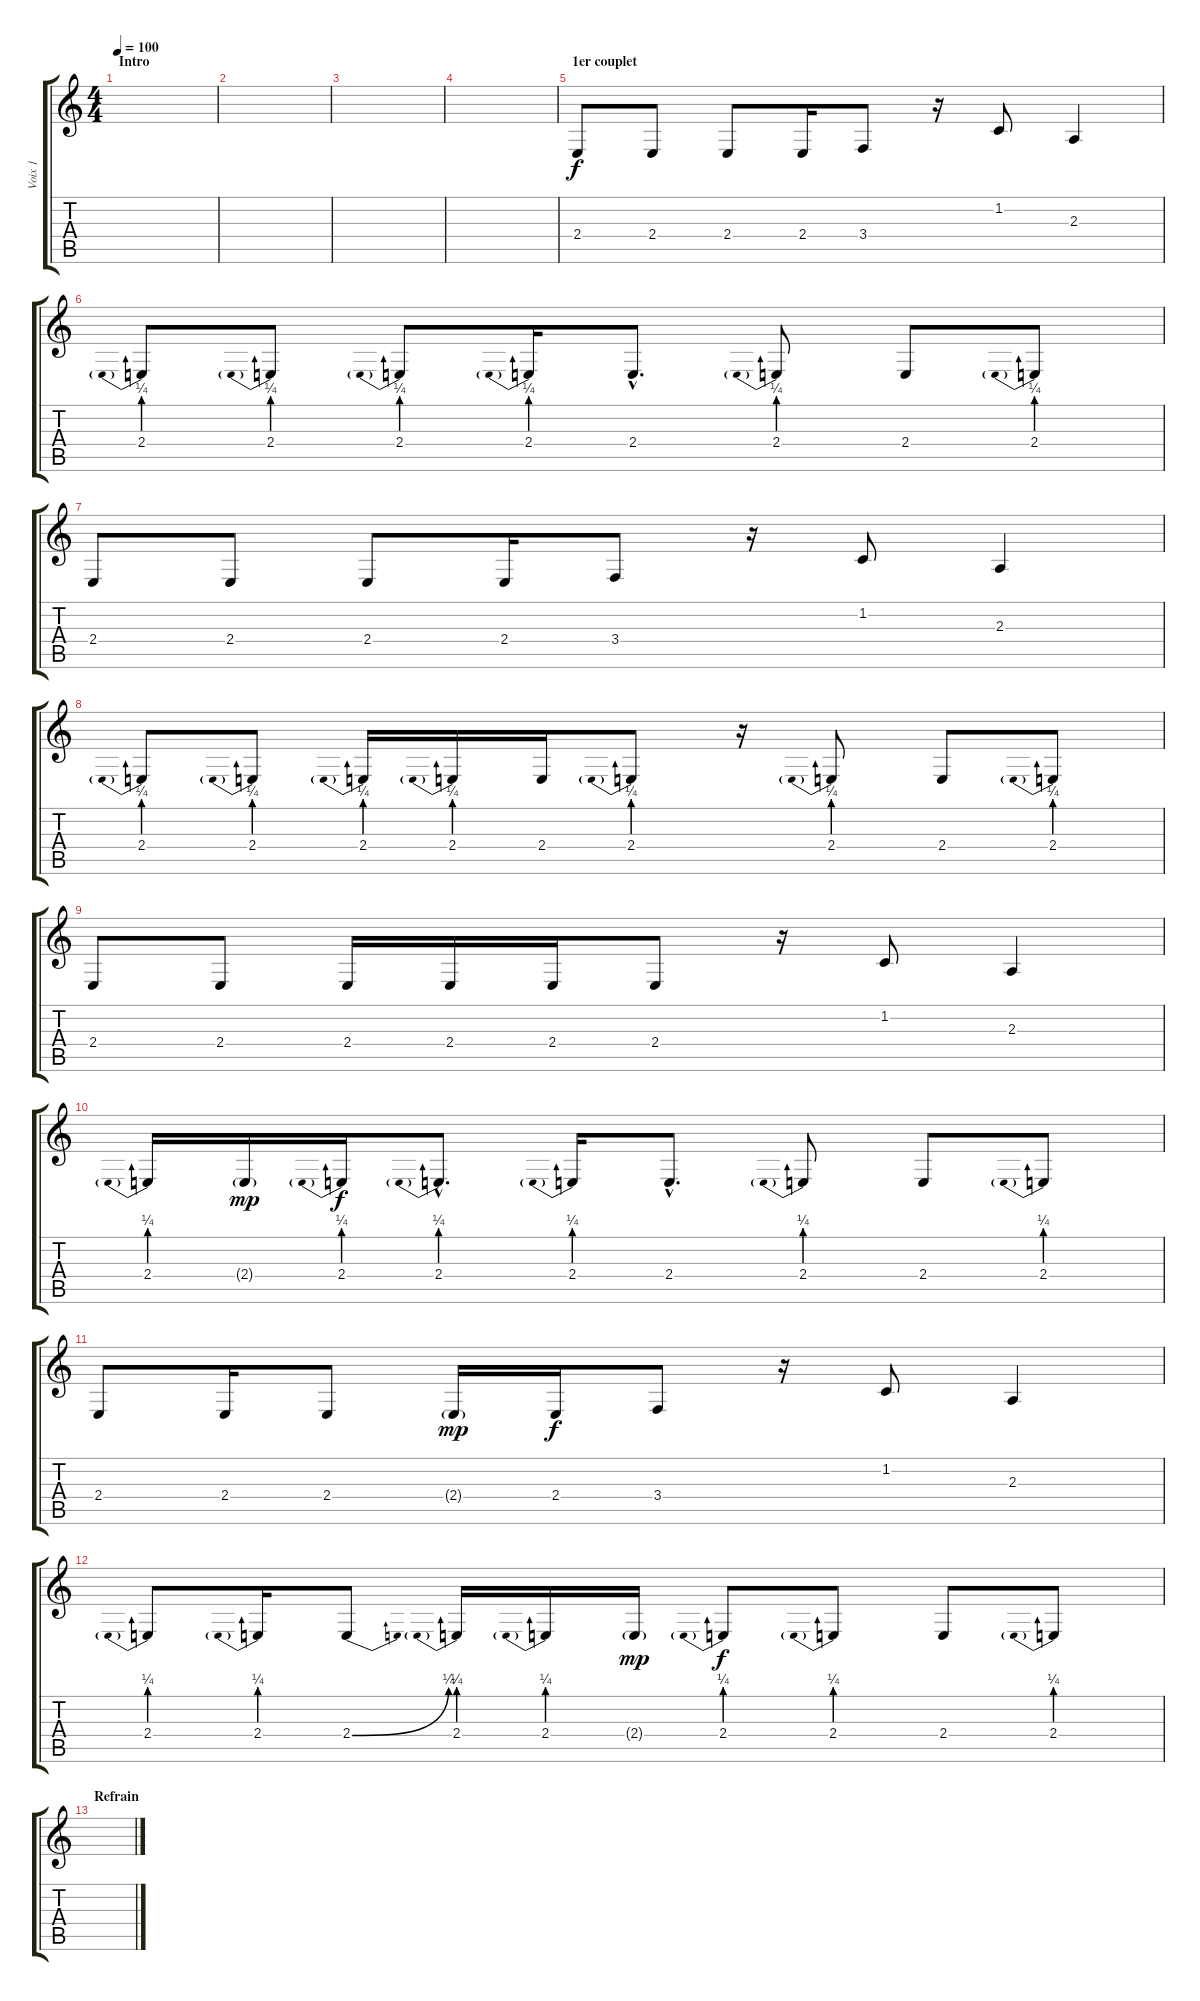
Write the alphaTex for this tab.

\track ("Voix 1" "Voix 1") {instrument flute}
\staff {score tabs}
\tuning (E4 B3 G3 D3 A2 E2) {hide}
\ts (4 4)
\section ("" "Intro")
\tempo 100
\clef g2
\ks c
|
|
|
|
\section ("" "1er couplet")
2.4.8 2.4.8 2.4.8 2.4.16 3.4.8 r.16 1.2.8 2.3.4 |
2.4{be (prebend 0 1 60 1)}.8 2.4{be (prebend 0 1 60 1)}.8 2.4{be (prebend 0 1 60 1)}.8 2.4{be (prebend 0 1 60 1)}.16 2.4{hac}.8{d} 2.4{be (prebend 0 1 60 1)}.8 2.4.8 2.4{be (prebend 0 1 60 1)}.8 |
2.4.8 2.4.8 2.4.8 2.4.16 3.4.8 r.16 1.2.8 2.3.4 |
2.4{be (prebend 0 1 60 1)}.8 2.4{be (prebend 0 1 60 1)}.8 2.4{be (prebend 0 1 60 1)}.16 2.4{be (prebend 0 1 60 1)}.16 2.4.16 2.4{be (prebend 0 1 60 1)}.8 r.16 2.4{be (prebend 0 1 60 1)}.8 2.4.8 2.4{be (prebend 0 1 60 1)}.8 |
2.4.8 2.4.8 2.4.16 2.4.16 2.4.16 2.4.8 r.16 1.2.8 2.3.4 |
2.4{be (prebend 0 1 60 1)}.16 2.4{g}.16{dy mp} 2.4{be (prebend 0 1 60 1)}.16{dy f} 2.4{be (prebend 0 1 60 1) hac}.8{d} 2.4{be (prebend 0 1 60 1)}.16 2.4{hac}.8{d} 2.4{be (prebend 0 1 60 1)}.8 2.4.8 2.4{be (prebend 0 1 60 1)}.8 |
2.4.8 2.4.16 2.4.8 2.4{g}.16{dy mp} 2.4.16{dy f} 3.4.8 r.16 1.2.8 2.3.4 |
2.4{be (prebend 0 1 60 1)}.8 2.4{be (prebend 0 1 60 1)}.16 2.4{be (bend 0 0 60 1)}.8 2.4{be (prebend 0 1 60 1)}.16 2.4{be (prebend 0 1 60 1)}.16 2.4{g}.16{dy mp} 2.4{be (prebend 0 1 60 1)}.8{dy f} 2.4{be (prebend 0 1 60 1)}.8 2.4.8 2.4{be (prebend 0 1 60 1)}.8 |
\section ("" "Refrain")
